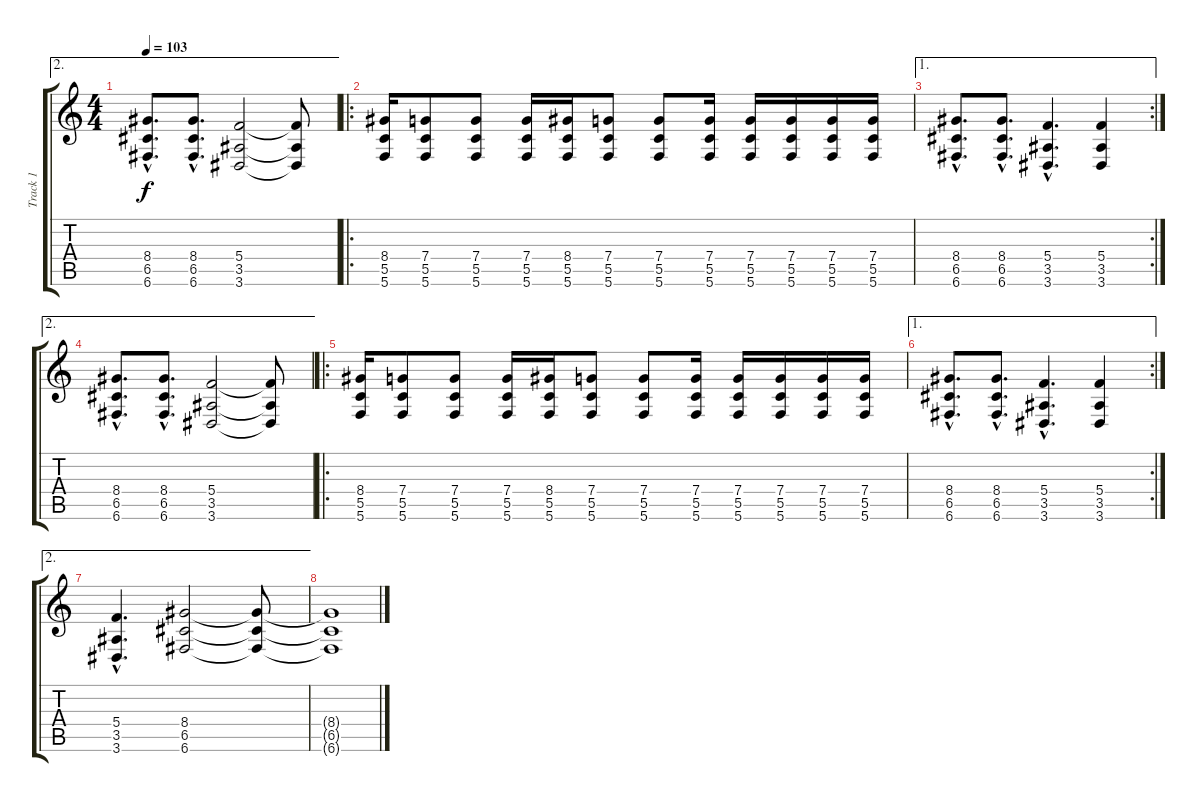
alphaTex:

\track ("Track 1" "Track 1") {instrument distortionguitar}
\staff {score tabs}
\tuning (D4 A3 F3 C3 G2 C2) {hide}
\ae 2
\ts (4 4)
\tempo 103
\clef g2
\ks c
(8.4{hac} 6.5{hac} 6.6{hac}).8{d dy f} (8.4{hac} 6.5{hac} 6.6{hac}).8{d} (5.4 3.5 3.6).2 (5.4{t} 3.5{t} 3.6{t}).8 |
\ro
(8.4 5.5 5.6).16{instrument distortionguitar} (7.4 5.5 5.6).8 (7.4 5.5 5.6).8 (7.4 5.5 5.6).16 (8.4 5.5 5.6).16 (7.4 5.5 5.6).8 (7.4 5.5 5.6).8 (7.4 5.5 5.6).16 (7.4 5.5 5.6).16 (7.4 5.5 5.6).16 (7.4 5.5 5.6).16 (7.4 5.5 5.6).16 |
\ae 1
\rc 2
(8.4{hac} 6.5{hac} 6.6{hac}).8{d} (8.4{hac} 6.5{hac} 6.6{hac}).8{d} (5.4{hac} 3.5{hac} 3.6{hac}).4{d} (5.4 3.5 3.6).4 |
\ae 2
(8.4{hac} 6.5{hac} 6.6{hac}).8{d} (8.4{hac} 6.5{hac} 6.6{hac}).8{d} (5.4 3.5 3.6).2 (5.4{t} 3.5{t} 3.6{t}).8 |
\ro
(8.4 5.5 5.6).16{instrument distortionguitar} (7.4 5.5 5.6).8 (7.4 5.5 5.6).8 (7.4 5.5 5.6).16 (8.4 5.5 5.6).16 (7.4 5.5 5.6).8 (7.4 5.5 5.6).8 (7.4 5.5 5.6).16 (7.4 5.5 5.6).16 (7.4 5.5 5.6).16 (7.4 5.5 5.6).16 (7.4 5.5 5.6).16 |
\ae 1
\rc 2
(8.4{hac} 6.5{hac} 6.6{hac}).8{d} (8.4{hac} 6.5{hac} 6.6{hac}).8{d} (5.4{hac} 3.5{hac} 3.6{hac}).4{d} (5.4 3.5 3.6).4 |
\ae 2
(5.4{hac} 3.5{hac} 3.6{hac}).4{d} (8.4 6.5 6.6).2 (8.4{t} 6.5{t} 6.6{t}).8 |
(8.4{t} 6.5{t} 6.6{t}).1
